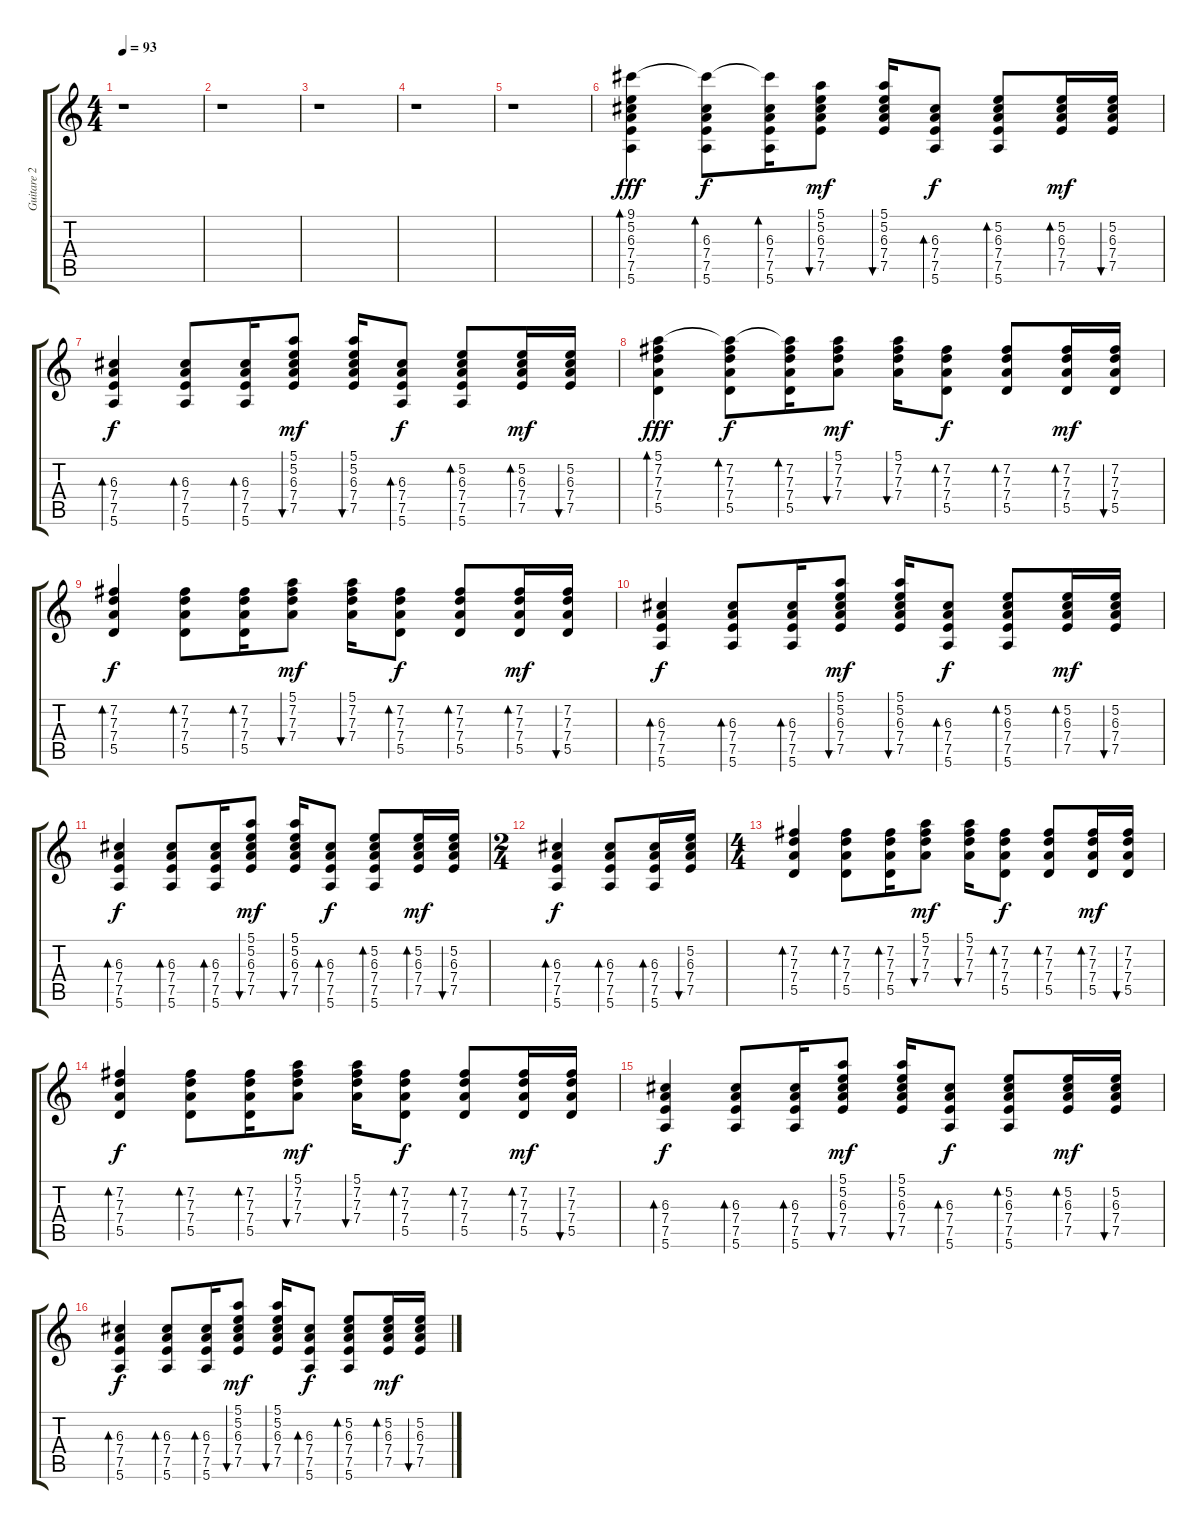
\track ("Guitare 2" "Guitare 2") {instrument acousticguitarsteel}
\staff {score tabs}
\tuning (E4 B3 G3 D3 A2 E2) {hide}
\ts (4 4)
\tempo 93
\clef g2
\ks c
r.1{dy fff instrument acousticguitarsteel} |
r.1 |
r.1 |
r.1 |
r.1 |
(9.1 5.2 6.3 7.4 7.5 5.6).4{bd 240} (9.1{t} 6.3 7.4 7.5 5.6).8{bd 120 dy f volume 8} (9.1{t} 6.3 7.4 7.5 5.6).16{bd 120} (5.1 5.2 6.3 7.4 7.5).8{bu 120 dy mf} (5.1 5.2 6.3 7.4 7.5).16{bu 120} (6.3 7.4 7.5 5.6).8{bd 120 dy f} (5.2 6.3 7.4 7.5 5.6).8{bd 120} (5.2 6.3 7.4 7.5).16{bd 120 dy mf} (5.2 6.3 7.4 7.5).16{bu 120} |
(6.3 7.4 7.5 5.6).4{bd 240 dy f} (6.3 7.4 7.5 5.6).8{bd 120} (6.3 7.4 7.5 5.6).16{bd 120} (5.1 5.2 6.3 7.4 7.5).8{bu 120 dy mf} (5.1 5.2 6.3 7.4 7.5).16{bu 120} (6.3 7.4 7.5 5.6).8{bd 120 dy f} (5.2 6.3 7.4 7.5 5.6).8{bd 120} (5.2 6.3 7.4 7.5).16{bd 120 dy mf} (5.2 6.3 7.4 7.5).16{bu 120} |
(5.1 7.2 7.3 7.4 5.5).4{bd 240 dy fff volume 13} (5.1{t} 7.2 7.3 7.4 5.5).8{bd 120 dy f volume 8} (5.1{t} 7.2 7.3 7.4 5.5).16{bd 120} (5.1 7.2 7.3 7.4).8{bu 120 dy mf} (5.1 7.2 7.3 7.4).16{bu 120} (7.2 7.3 7.4 5.5).8{bd 120 dy f} (7.2 7.3 7.4 5.5).8{bd 120} (7.2 7.3 7.4 5.5).16{bd 120 dy mf} (7.2 7.3 7.4 5.5).16{bu 120} |
(7.2 7.3 7.4 5.5).4{bd 240 dy f} (7.2 7.3 7.4 5.5).8{bd 120} (7.2 7.3 7.4 5.5).16{bd 120} (5.1 7.2 7.3 7.4).8{bu 120 dy mf} (5.1 7.2 7.3 7.4).16{bu 120} (7.2 7.3 7.4 5.5).8{bd 120 dy f} (7.2 7.3 7.4 5.5).8{bd 120} (7.2 7.3 7.4 5.5).16{bd 120 dy mf} (7.2 7.3 7.4 5.5).16{bu 120} |
(6.3 7.4 7.5 5.6).4{bd 240 dy f} (6.3 7.4 7.5 5.6).8{bd 120} (6.3 7.4 7.5 5.6).16{bd 120} (5.1 5.2 6.3 7.4 7.5).8{bu 120 dy mf} (5.1 5.2 6.3 7.4 7.5).16{bu 120} (6.3 7.4 7.5 5.6).8{bd 120 dy f} (5.2 6.3 7.4 7.5 5.6).8{bd 120} (5.2 6.3 7.4 7.5).16{bd 120 dy mf} (5.2 6.3 7.4 7.5).16{bu 120} |
(6.3 7.4 7.5 5.6).4{bd 240 dy f} (6.3 7.4 7.5 5.6).8{bd 120} (6.3 7.4 7.5 5.6).16{bd 120} (5.1 5.2 6.3 7.4 7.5).8{bu 120 dy mf} (5.1 5.2 6.3 7.4 7.5).16{bu 120} (6.3 7.4 7.5 5.6).8{bd 120 dy f} (5.2 6.3 7.4 7.5 5.6).8{bd 120} (5.2 6.3 7.4 7.5).16{bd 120 dy mf} (5.2 6.3 7.4 7.5).16{bu 120} |
\ts (2 4)
(6.3 7.4 7.5 5.6).4{bd 240 dy f} (6.3 7.4 7.5 5.6).8{bd 120} (6.3 7.4 7.5 5.6).16{bd 120} (5.2 6.3 7.4 7.5).16{bu 120} |
\ts (4 4)
(7.2 7.3 7.4 5.5).4{bd 240} (7.2 7.3 7.4 5.5).8{bd 120} (7.2 7.3 7.4 5.5).16{bd 120} (5.1 7.2 7.3 7.4).8{bu 120 dy mf} (5.1 7.2 7.3 7.4).16{bu 120} (7.2 7.3 7.4 5.5).8{bd 120 dy f} (7.2 7.3 7.4 5.5).8{bd 120} (7.2 7.3 7.4 5.5).16{bd 120 dy mf} (7.2 7.3 7.4 5.5).16{bu 120} |
(7.2 7.3 7.4 5.5).4{bd 240 dy f} (7.2 7.3 7.4 5.5).8{bd 120} (7.2 7.3 7.4 5.5).16{bd 120} (5.1 7.2 7.3 7.4).8{bu 120 dy mf} (5.1 7.2 7.3 7.4).16{bu 120} (7.2 7.3 7.4 5.5).8{bd 120 dy f} (7.2 7.3 7.4 5.5).8{bd 120} (7.2 7.3 7.4 5.5).16{bd 120 dy mf} (7.2 7.3 7.4 5.5).16{bu 120} |
(6.3 7.4 7.5 5.6).4{bd 240 dy f} (6.3 7.4 7.5 5.6).8{bd 120} (6.3 7.4 7.5 5.6).16{bd 120} (5.1 5.2 6.3 7.4 7.5).8{bu 120 dy mf} (5.1 5.2 6.3 7.4 7.5).16{bu 120} (6.3 7.4 7.5 5.6).8{bd 120 dy f} (5.2 6.3 7.4 7.5 5.6).8{bd 120} (5.2 6.3 7.4 7.5).16{bd 120 dy mf} (5.2 6.3 7.4 7.5).16{bu 120} |
(6.3 7.4 7.5 5.6).4{bd 240 dy f} (6.3 7.4 7.5 5.6).8{bd 120} (6.3 7.4 7.5 5.6).16{bd 120} (5.1 5.2 6.3 7.4 7.5).8{bu 120 dy mf} (5.1 5.2 6.3 7.4 7.5).16{bu 120} (6.3 7.4 7.5 5.6).8{bd 120 dy f} (5.2 6.3 7.4 7.5 5.6).8{bd 120} (5.2 6.3 7.4 7.5).16{bd 120 dy mf} (5.2 6.3 7.4 7.5).16{bu 120}
